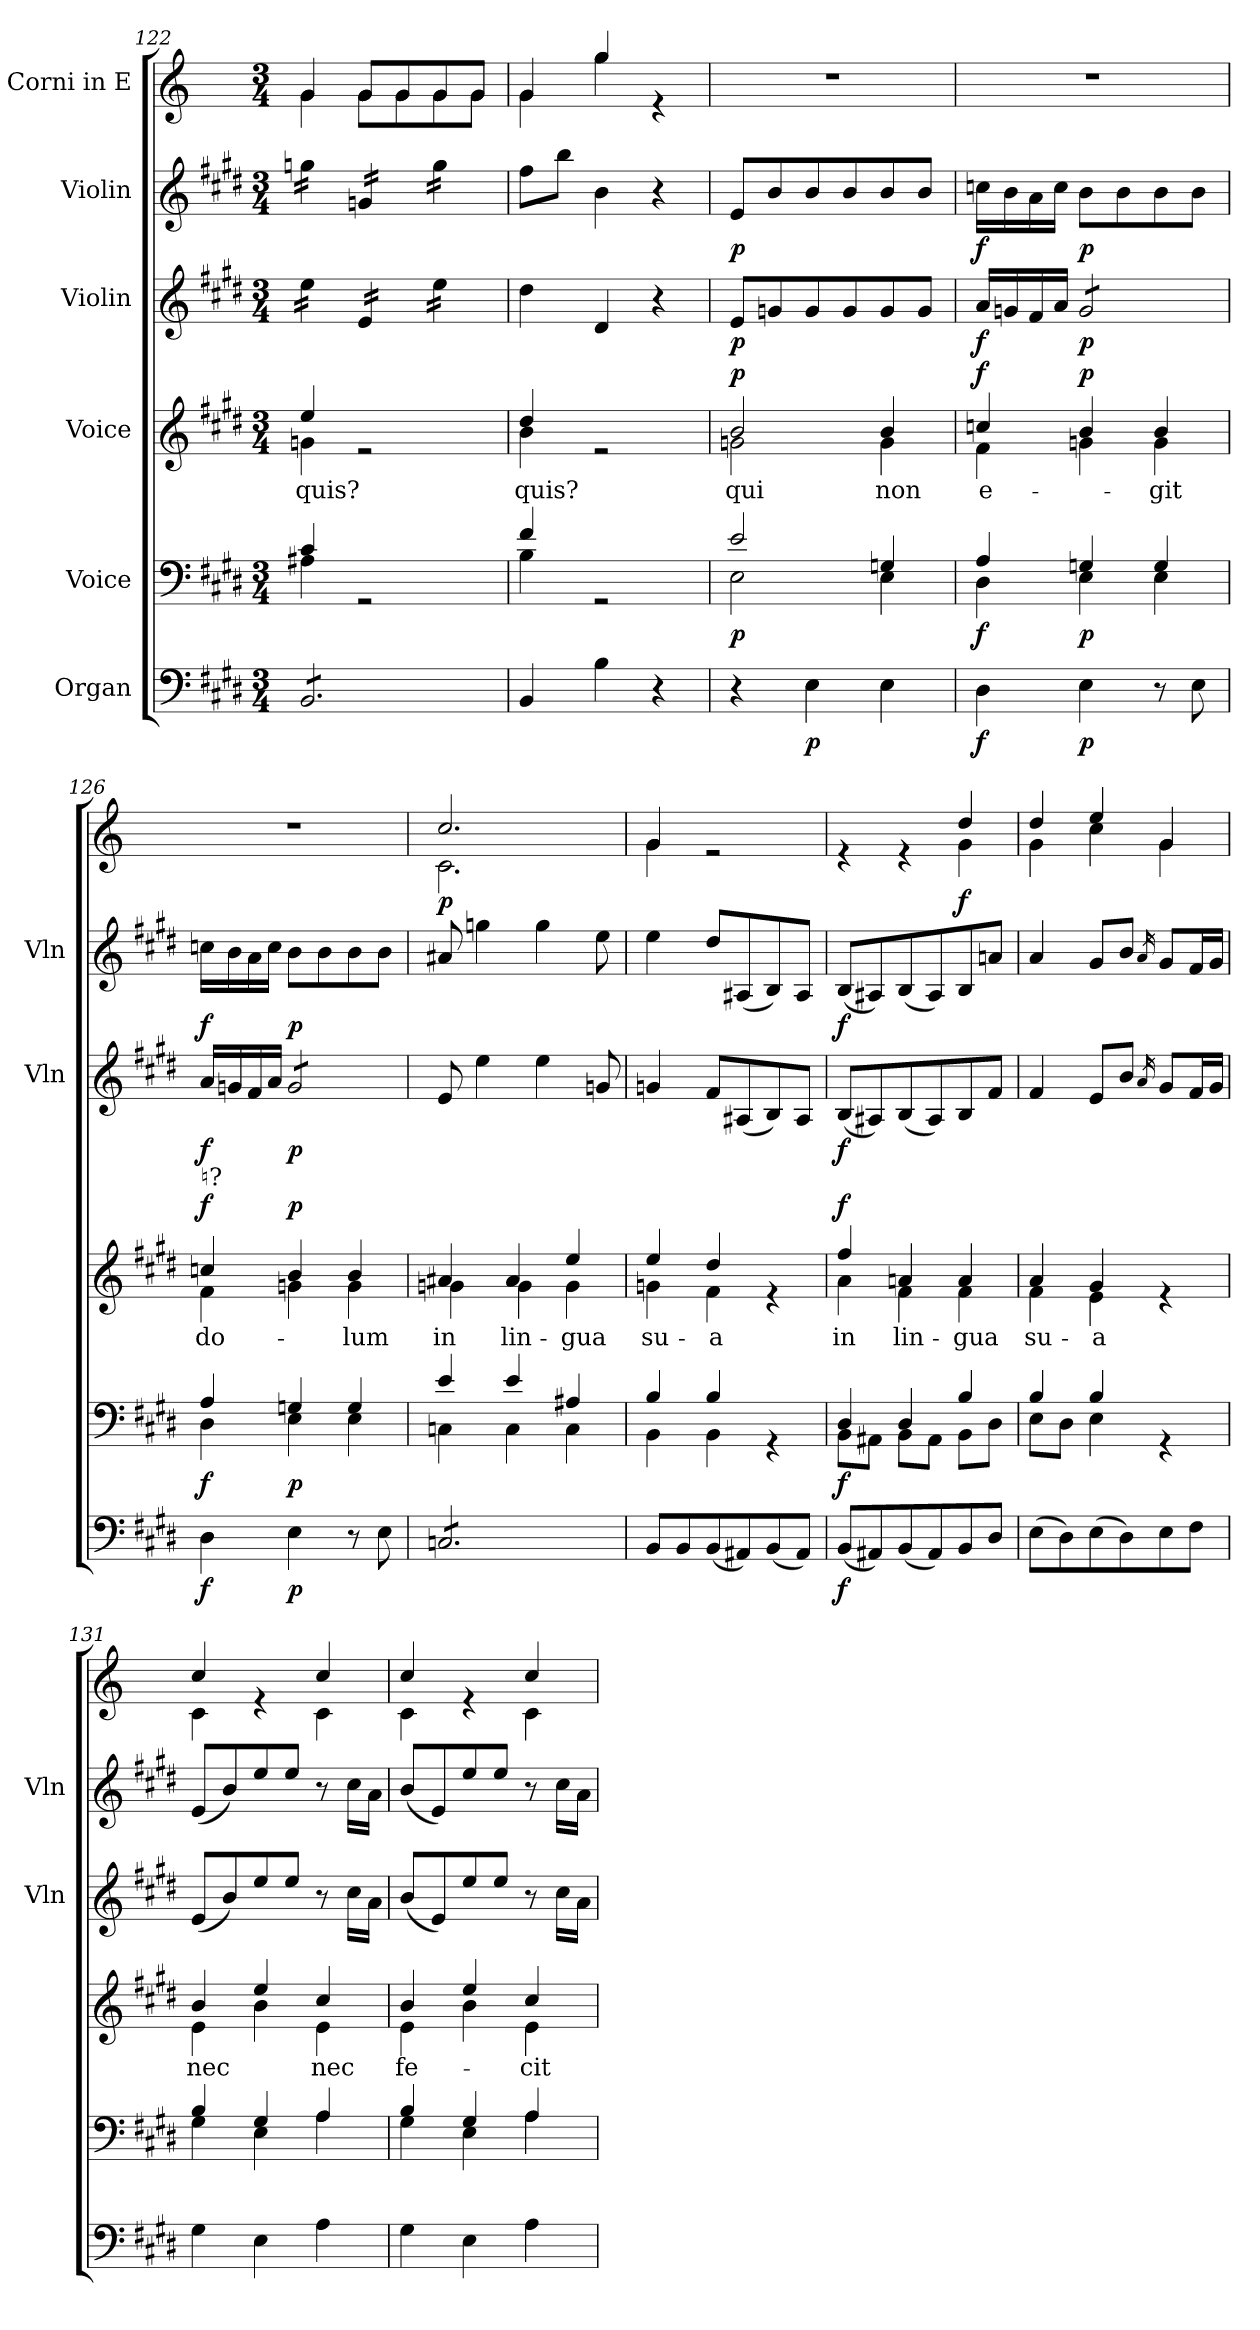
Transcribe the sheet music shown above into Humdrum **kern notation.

**kern	**dynam	**kern	**dynam	**kern	**text	**dynam	**kern	**dynam	**kern	**dynam	**kern	**dynam
*part6	*part6	*part5	*part5	*part4	*part4	*part4	*part3	*part3	*part2	*part2	*part1	*part1
*staff6	*staff6	*staff5	*staff5	*staff4	*staff4	*staff4	*staff3	*staff3	*staff2	*staff2	*staff1	*staff1
*I"Organ	*	*I"Voice	*	*I"Voice	*	*	*I"Violin	*	*I"Violin	*	*I"Corni in E	*
*	*	*	*	*	*	*	*I'Vln	*	*I'Vln	*	*	*
*clefF4	*	*clefF4	*	*clefG2	*	*	*clefG2	*	*clefG2	*	*clefG2	*
*	*	*	*	*	*	*	*	*	*	*	*ITrd5c8	*
*k[f#c#g#d#]	*	*k[f#c#g#d#]	*	*k[f#c#g#d#]	*	*	*k[f#c#g#d#]	*	*k[f#c#g#d#]	*	*k[f#c#g#d#]	*
*M3/4	*	*M3/4	*	*M3/4	*	*	*M3/4	*	*M3/4	*	*M3/4	*
=122	=122	=122	=122	=122	=122	=122	=122	=122	=122	=122	=122	=122
*	*	*^	*	*	*	*	*	*	*	*	*	*
!	!	!	!	!	!	!LO:LY:b	!	!	!	!	!	!	!
*	*	*	*	*	*^	*	*	*	*	*	*	*^	*
*tremolo	*	*	*	*	*	*	*	*	*	*	*	*	*	*	*
*	*	*	*	*	*	*	*	*	*tremolo	*	*	*	*	*	*
*	*	*	*	*	*	*	*	*	*	*	*tremolo	*	*	*	*
8BB/L	.	4c#/	4A#X\	.	4ee/	4gn\	quis?	.	16ee\LL	.	16ggn\LL	.	4B/	4B\	.
.	.	.	.	.	.	.	.	.	16ee\	.	16ggn\	.	.	.	.
8BB/	.	.	.	.	.	.	.	.	16ee\	.	16ggn\	.	.	.	.
.	.	.	.	.	.	.	.	.	16ee\JJ	.	16ggn\JJ	.	.	.	.
8BB/	.	2rGG	2ryy	.	2re	2ryy	.	.	16e/LL	.	16gn/LL	.	8B/L	8B\L	.
.	.	.	.	.	.	.	.	.	16e/	.	16gn/	.	.	.	.
8BB/	.	.	.	.	.	.	.	.	16e/	.	16gn/	.	8B/	8B\	.
.	.	.	.	.	.	.	.	.	16e/JJ	.	16gn/JJ	.	.	.	.
8BB/	.	.	.	.	.	.	.	.	16ee\LL	.	16gg\LL	.	8B/	8B\	.
.	.	.	.	.	.	.	.	.	16ee\	.	16gg\	.	.	.	.
8BB/J	.	.	.	.	.	.	.	.	16ee\	.	16gg\	.	8B/J	8B\J	.
*Xtremolo	*	*	*	*	*	*	*	*	*	*	*	*	*	*	*
.	.	.	.	.	.	.	.	.	16ee\JJ	.	16gg\JJ	.	.	.	.
*	*	*	*	*	*	*	*	*	*	*	*Xtremolo	*	*	*	*
*	*	*	*	*	*	*	*	*	*Xtremolo	*	*	*	*	*	*
=123	=123	=123	=123	=123	=123	=123	=123	=123	=123	=123	=123	=123	=123	=123	=123
!	!	!	!	!	!	!	!LO:LY:b	!	!	!	!	!	!	!	!
4BB/	.	4f#/	4B\	.	4dd#/	4b\	quis?	.	4dd#\	.	8ff#\L	.	4B/	4B\	.
.	.	.	.	.	.	.	.	.	.	.	8bb\J	.	.	.	.
4B\	.	2rGG	2ryy	.	2re	2ryy	.	.	4d#/	.	4b\	.	4b/	4b\	.
4r	.	.	.	.	.	.	.	.	4r	.	4r	.	4re	4ryy	.
!!LO:LB:g=z
=124	=124	=124	=124	=124	=124	=124	=124	=124	=124	=124	=124	=124	=124	=124	=124
!	!	!	!	!LO:DY:b	!	!	!LO:LY:b	!LO:DY:b	!	!LO:DY:b	!	!LO:DY:b	!	!	!
*	*	*	*	*	*	*	*	*	*	*	*	*	*v	*v	*
4r	.	2e/	2E\	p	2b/	2gn\	qui	p	8e/L	p	8e/L	p	2.r	.
.	.	.	.	.	.	.	.	.	8gn/	.	8b/	.	.	.
!	!LO:DY:b	!	!	!	!	!	!	!	!	!	!	!	!	!
4E\	p	.	.	.	.	.	.	.	8g/	.	8b/	.	.	.
.	.	.	.	.	.	.	.	.	8g/	.	8b/	.	.	.
!	!	!	!	!	!	!	!LO:LY:b	!	!	!	!	!	!	!
4E\	.	4Gn/	4E\	.	4b/	4g\	non	.	8g/	.	8b/	.	.	.
.	.	.	.	.	.	.	.	.	8g/J	.	8b/J	.	.	.
=125	=125	=125	=125	=125	=125	=125	=125	=125	=125	=125	=125	=125	=125	=125
!	!LO:DY:b	!	!	!LO:DY:b	!	!	!LO:LY:b	!LO:DY:b	!	!LO:DY:b	!	!LO:DY:b	!	!
4D#\	f	4A/	4D#\	f	4ccn/	4f#\	e-	f	16a/LL	f	16ccn\LL	f	2.r	.
.	.	.	.	.	.	.	.	.	16gn/	.	16b\	.	.	.
.	.	.	.	.	.	.	.	.	16f#/	.	16a\	.	.	.
.	.	.	.	.	.	.	.	.	16a/JJ	.	16cc\JJ	.	.	.
!	!LO:DY:b	!	!	!LO:DY:b	!	!	!	!LO:DY:b	!	!LO:DY:b	!	!LO:DY:b	!	!
*	*	*	*	*	*	*	*	*	*tremolo	*	*	*	*	*
4E\	p	4Gn/	4E\	p	4b/	4gn\	.	p	8g/L	p	8b\L	p	.	.
.	.	.	.	.	.	.	.	.	8g/	.	8b\	.	.	.
!	!	!	!	!	!	!	!LO:LY:b	!	!	!	!	!	!	!
8r	.	4G/	4E\	.	4b/	4g\	-git	.	8g/	.	8b\	.	.	.
8E\	.	.	.	.	.	.	.	.	8g/J	.	8b\J	.	.	.
*	*	*	*	*	*	*	*	*	*Xtremolo	*	*	*	*	*
=126	=126	=126	=126	=126	=126	=126	=126	=126	=126	=126	=126	=126	=126	=126
!	!	!	!	!	!LO:TX:a:t=♮?	!	!	!	!	!	!	!	!	!
!	!LO:DY:b	!	!	!LO:DY:b	!	!	!LO:LY:b	!LO:DY:b	!	!LO:DY:b	!	!LO:DY:b	!	!
4D#\	f	4A/	4D#\	f	4ccn/	4f#\	do-	f	16a/LL	f	16ccn\LL	f	2.r	.
.	.	.	.	.	.	.	.	.	16gn/	.	16b\	.	.	.
.	.	.	.	.	.	.	.	.	16f#/	.	16a\	.	.	.
.	.	.	.	.	.	.	.	.	16a/JJ	.	16cc\JJ	.	.	.
!	!LO:DY:b	!	!	!LO:DY:b	!	!	!	!LO:DY:b	!	!LO:DY:b	!	!LO:DY:b	!	!
*	*	*	*	*	*	*	*	*	*tremolo	*	*	*	*	*
4E\	p	4Gn/	4E\	p	4b/	4gn\	.	p	8g/L	p	8b\L	p	.	.
.	.	.	.	.	.	.	.	.	8g/	.	8b\	.	.	.
!	!	!	!	!	!	!	!LO:LY:b	!	!	!	!	!	!	!
8r	.	4G/	4E\	.	4b/	4g\	-lum	.	8g/	.	8b\	.	.	.
8E\	.	.	.	.	.	.	.	.	8g/J	.	8b\J	.	.	.
*	*	*	*	*	*	*	*	*	*Xtremolo	*	*	*	*	*
=127	=127	=127	=127	=127	=127	=127	=127	=127	=127	=127	=127	=127	=127	=127
!	!	!	!	!	!	!	!LO:LY:b	!	!	!	!	!	!	!LO:DY:b
*	*	*	*	*	*	*	*	*	*	*	*	*	*^	*
*tremolo	*	*	*	*	*	*	*	*	*	*	*	*	*	*	*
8Cn/L	.	4e/	4Cn\	.	4a#X/	4gn\	in	.	8e/	.	8a#X/	.	2.e/	2.E\	p
8Cn/	.	.	.	.	.	.	.	.	4ee\	.	4ggn\	.	.	.	.
!	!	!	!	!	!	!	!LO:LY:b	!	!	!	!	!	!	!	!
8Cn/	.	4e/	4C\	.	4a#/	4g\	lin-	.	.	.	.	.	.	.	.
8Cn/	.	.	.	.	.	.	.	.	4ee\	.	4gg\	.	.	.	.
!	!	!	!	!	!	!	!LO:LY:b	!	!	!	!	!	!	!	!
8Cn/	.	4A#X/	4C\	.	4ee/	4g\	-gua	.	.	.	.	.	.	.	.
8Cn/J	.	.	.	.	.	.	.	.	8gn/	.	8ee\	.	.	.	.
*Xtremolo	*	*	*	*	*	*	*	*	*	*	*	*	*	*	*
=128	=128	=128	=128	=128	=128	=128	=128	=128	=128	=128	=128	=128	=128	=128	=128
!	!	!	!	!	!	!	!LO:LY:b	!	!	!	!	!	!	!	!
8BB/L	.	4B/	4BB\	.	4ee/	4gn\	su-	.	4gn/	.	4ee\	.	4B/	4B\	.
8BB/	.	.	.	.	.	.	.	.	.	.	.	.	.	.	.
!	!	!	!	!	!	!	!LO:LY:b	!	!	!	!	!	!	!	!
(8BB/	.	4B/	4BB\	.	4dd#/	4f#\	-a	.	8f#/L	.	8dd#/L	.	2re	2ryy	.
8AA#X/)	.	.	.	.	.	.	.	.	(8A#X/	.	(8A#X/	.	.	.	.
(8BB/	.	4rGG	4ryy	.	4re	4ryy	.	.	8B/)	.	8B/)	.	.	.	.
8AA#/J)	.	.	.	.	.	.	.	.	8A#/J	.	8A#/J	.	.	.	.
!!LO:PB:g=z	!!
=129	=129	=129	=129	=129	=129	=129	=129	=129	=129	=129	=129	=129	=129	=129	=129
!	!LO:DY:b	!	!	!LO:DY:b	!	!	!LO:LY:b	!LO:DY:b	!	!LO:DY:b	!	!LO:DY:b	!	!	!
(8BB/L	f	4D#/	8BB\L	f	4ff#/	4a\	in	f	(8B/L	f	(8B/L	f	4re	2ryy	.
8AA#X/)	.	.	8AA#X\J	.	.	.	.	.	8A#X/)	.	8A#X/)	.	.	.	.
!	!	!	!	!	!	!	!LO:LY:b	!	!	!	!	!	!	!	!
(8BB/	.	4D#/	8BB\L	.	4an/	4f#\	lin-	.	(8B/	.	(8B/	.	4re	.	.
8AA#/)	.	.	8AA#\J	.	.	.	.	.	8A#/)	.	8A#/)	.	.	.	.
!	!	!	!	!	!	!	!LO:LY:b	!	!	!	!	!	!	!	!LO:DY:b
8BB/	.	4B/	8BB\L	.	4a/	4f#\	-gua	.	8B/	.	8B/	.	4f#/	4B\	f
8D#/J	.	.	8D#\J	.	.	.	.	.	8f#/J	.	8an/J	.	.	.	.
=130	=130	=130	=130	=130	=130	=130	=130	=130	=130	=130	=130	=130	=130	=130	=130
!	!	!	!	!	!	!	!LO:LY:b	!	!	!	!	!	!	!	!
(8E\L	.	4B/	8E\L	.	4a/	4f#\	su-	.	4f#/	.	4a/	.	4f#/	4B\	.
8D#\)	.	.	8D#\J	.	.	.	.	.	.	.	.	.	.	.	.
!	!	!	!	!	!	!	!LO:LY:b	!	!	!	!	!	!	!	!
(8E\	.	4B/	4E\	.	4g#/	4e\	-a	.	8e/L	.	8g#/L	.	4g#/	4e\	.
8D#\)	.	.	.	.	.	.	.	.	8b/J	.	8b/J	.	.	.	.
.	.	.	.	.	.	.	.	.	16qa/	.	16qa/	.	.	.	.
8E\	.	4rGG	4ryy	.	4re	4ryy	.	.	8g#/L	.	8g#/L	.	4B/	4B\	.
8F#\J	.	.	.	.	.	.	.	.	16f#/L	.	16f#/L	.	.	.	.
.	.	.	.	.	.	.	.	.	16g#/JJ	.	16g#/JJ	.	.	.	.
=131	=131	=131	=131	=131	=131	=131	=131	=131	=131	=131	=131	=131	=131	=131	=131
!	!	!	!	!	!	!	!LO:LY:b	!	!	!	!	!	!	!	!
4G#\	.	4B/	4G#\	.	4b/	4e\	nec	.	(8e/L	.	(8e/L	.	4e/	4E\	.
.	.	.	.	.	.	.	.	.	8b/)	.	8b/)	.	.	.	.
4E\	.	4G#/	4E\	.	4ee/	4b\	.	.	8ee/	.	8ee/	.	4re	4ryy	.
.	.	.	.	.	.	.	.	.	8ee/J	.	8ee/J	.	.	.	.
!	!	!	!	!	!	!	!LO:LY:b	!	!	!	!	!	!	!	!
4A\	.	4A/	4A\	.	4cc#/	4e\	nec	.	8r	.	8r	.	4e/	4E\	.
.	.	.	.	.	.	.	.	.	16cc#\LL	.	16cc#\LL	.	.	.	.
.	.	.	.	.	.	.	.	.	16a\JJ	.	16a\JJ	.	.	.	.
=132	=132	=132	=132	=132	=132	=132	=132	=132	=132	=132	=132	=132	=132	=132	=132
!	!	!	!	!	!	!	!LO:LY:b	!	!	!	!	!	!	!	!
4G#\	.	4B/	4G#\	.	4b/	4e\	fe-	.	(8b/L	.	(8b/L	.	4e/	4E\	.
.	.	.	.	.	.	.	.	.	8e/)	.	8e/)	.	.	.	.
4E\	.	4G#/	4E\	.	4ee/	4b\	.	.	8ee/	.	8ee/	.	4re	4ryy	.
.	.	.	.	.	.	.	.	.	8ee/J	.	8ee/J	.	.	.	.
!	!	!	!	!	!	!	!LO:LY:b	!	!	!	!	!	!	!	!
4A\	.	4A/	4A\	.	4cc#/	4e\	-cit	.	8r	.	8r	.	4e/	4E\	.
.	.	.	.	.	.	.	.	.	16cc#\LL	.	16cc#\LL	.	.	.	.
.	.	.	.	.	.	.	.	.	16a\JJ	.	16a\JJ	.	.	.	.
*	*	*v	*v	*	*	*	*	*	*	*	*	*	*v	*v	*
*	*	*	*	*v	*v	*	*	*	*	*	*	*	*
=	=	=	=	=	=	=	=	=	=	=	=	=
*-	*-	*-	*-	*-	*-	*-	*-	*-	*-	*-	*-	*-
